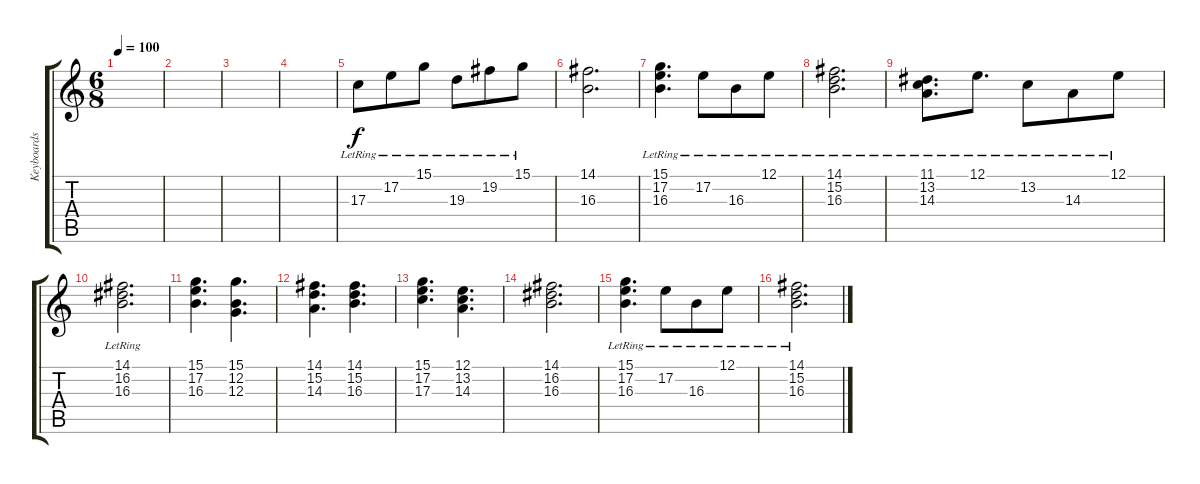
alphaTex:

\track ("Keyboards 1" "Keyboards ") {instrument acousticgrandpiano}
\staff {score tabs}
\tuning (E4 B3 G3 D3 A2 E2) {hide}
\ts (6 8)
\tempo 100
\clef g2
\ks c
|
|
|
|
17.3{lr}.8 17.2{lr}.8 15.1{lr}.8 19.3{lr}.8 19.2{lr}.8 15.1{lr}.8 |
(14.1 16.3).2{d} |
(15.1{lr} 17.2{lr} 16.3{lr}).4{d} 17.2{lr}.8 16.3{lr}.8 12.1{lr}.8 |
(14.1{lr} 15.2{lr} 16.3{lr}).2{d} |
(11.1{lr} 13.2{lr} 14.3{lr}).8{d} 12.1{lr}.8{d} 13.2{lr}.8 14.3{lr}.8 12.1{lr}.8 |
(14.1{lr} 16.2{lr} 16.3{lr}).2{d} |
(15.1 17.2 16.3).4{d} (15.1 12.2 12.3).4{d} |
(14.1 15.2 14.3).4{d} (14.1 15.2 16.3).4{d} |
(15.1 17.2 17.3).4{d} (12.1 13.2 14.3).4{d} |
(14.1 16.2 16.3).2{d} |
(15.1{lr} 17.2{lr} 16.3{lr}).4{d} 17.2{lr}.8 16.3{lr}.8 12.1{lr}.8 |
(14.1{lr} 15.2{lr} 16.3{lr}).2{d}
